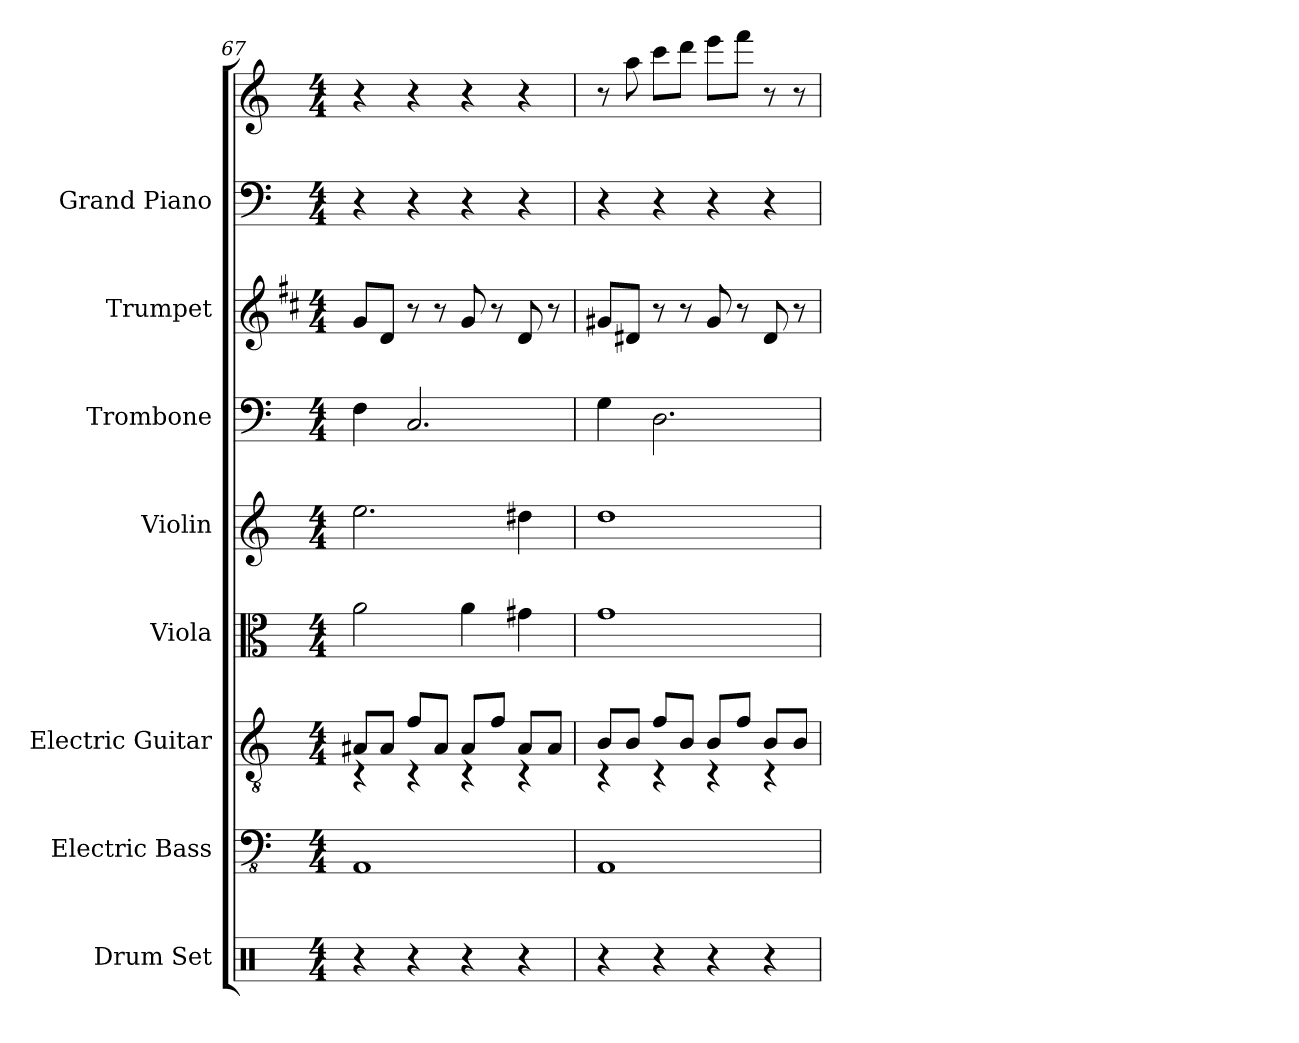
**kern	**kern	**kern	**kern	**kern	**kern	**kern	**kern	**kern
*part8	*part7	*part6	*part5	*part4	*part3	*part2	*part1	*part1
*staff9	*staff8	*staff7	*staff6	*staff5	*staff4	*staff3	*staff2	*staff1
*I"Drum Set	*I"Electric Bass	*I"Electric Guitar	*I"Viola	*I"Violin	*I"Trombone	*I"Trumpet	*I"Grand Piano	*
*I'Drums	*I'El. B.	*I'El. Guit.	*I'Vla.	*I'Vln.	*I'Trb.	*I'Tpt.	*I'Pno.	*
*clefX	*clefFv4	*clefGv2	*clefC3	*clefG2	*clefF4	*clefG2	*clefF4	*clefG2
*	*	*	*	*	*	*ITrd1c2	*	*
*k[]	*k[]	*k[]	*k[]	*k[]	*k[]	*k[]	*k[]	*k[]
*M4/4	*M4/4	*M4/4	*M4/4	*M4/4	*M4/4	*M4/4	*M4/4	*M4/4
=67	=67	=67	=67	=67	=67	=67	=67	=67
*	*	*^	*	*	*	*	*	*
4r	1AAA	8A#XL	4r	2a	2.ee	4F	8fL	4r	4r
.	.	8A#J	.	.	.	.	8cJ	.	.
4r	.	8fL	4r	.	.	2.C	8r	4r	4r
.	.	8A#J	.	.	.	.	8r	.	.
4r	.	8A#L	4r	4a	.	.	8f	4r	4r
.	.	8fJ	.	.	.	.	8r	.	.
4r	.	8A#L	4r	4g#X	4dd#X	.	8c	4r	4r
.	.	8A#J	.	.	.	.	8r	.	.
=68	=68	=68	=68	=68	=68	=68	=68	=68	=68
4r	1AAA	8BL	4r	1g	1dd	4G	8f#XL	4r	8r
.	.	8BJ	.	.	.	.	8c#XJ	.	8aa
4r	.	8fL	4r	.	.	2.D	8r	4r	8cccL
.	.	8BJ	.	.	.	.	8r	.	8dddJ
4r	.	8BL	4r	.	.	.	8f#	4r	8eeeL
.	.	8fJ	.	.	.	.	8r	.	8fffJ
4r	.	8BL	4r	.	.	.	8c#	4r	8r
.	.	8BJ	.	.	.	.	8r	.	8r
*	*	*v	*v	*	*	*	*	*	*
=	=	=	=	=	=	=	=	=
*-	*-	*-	*-	*-	*-	*-	*-	*-
